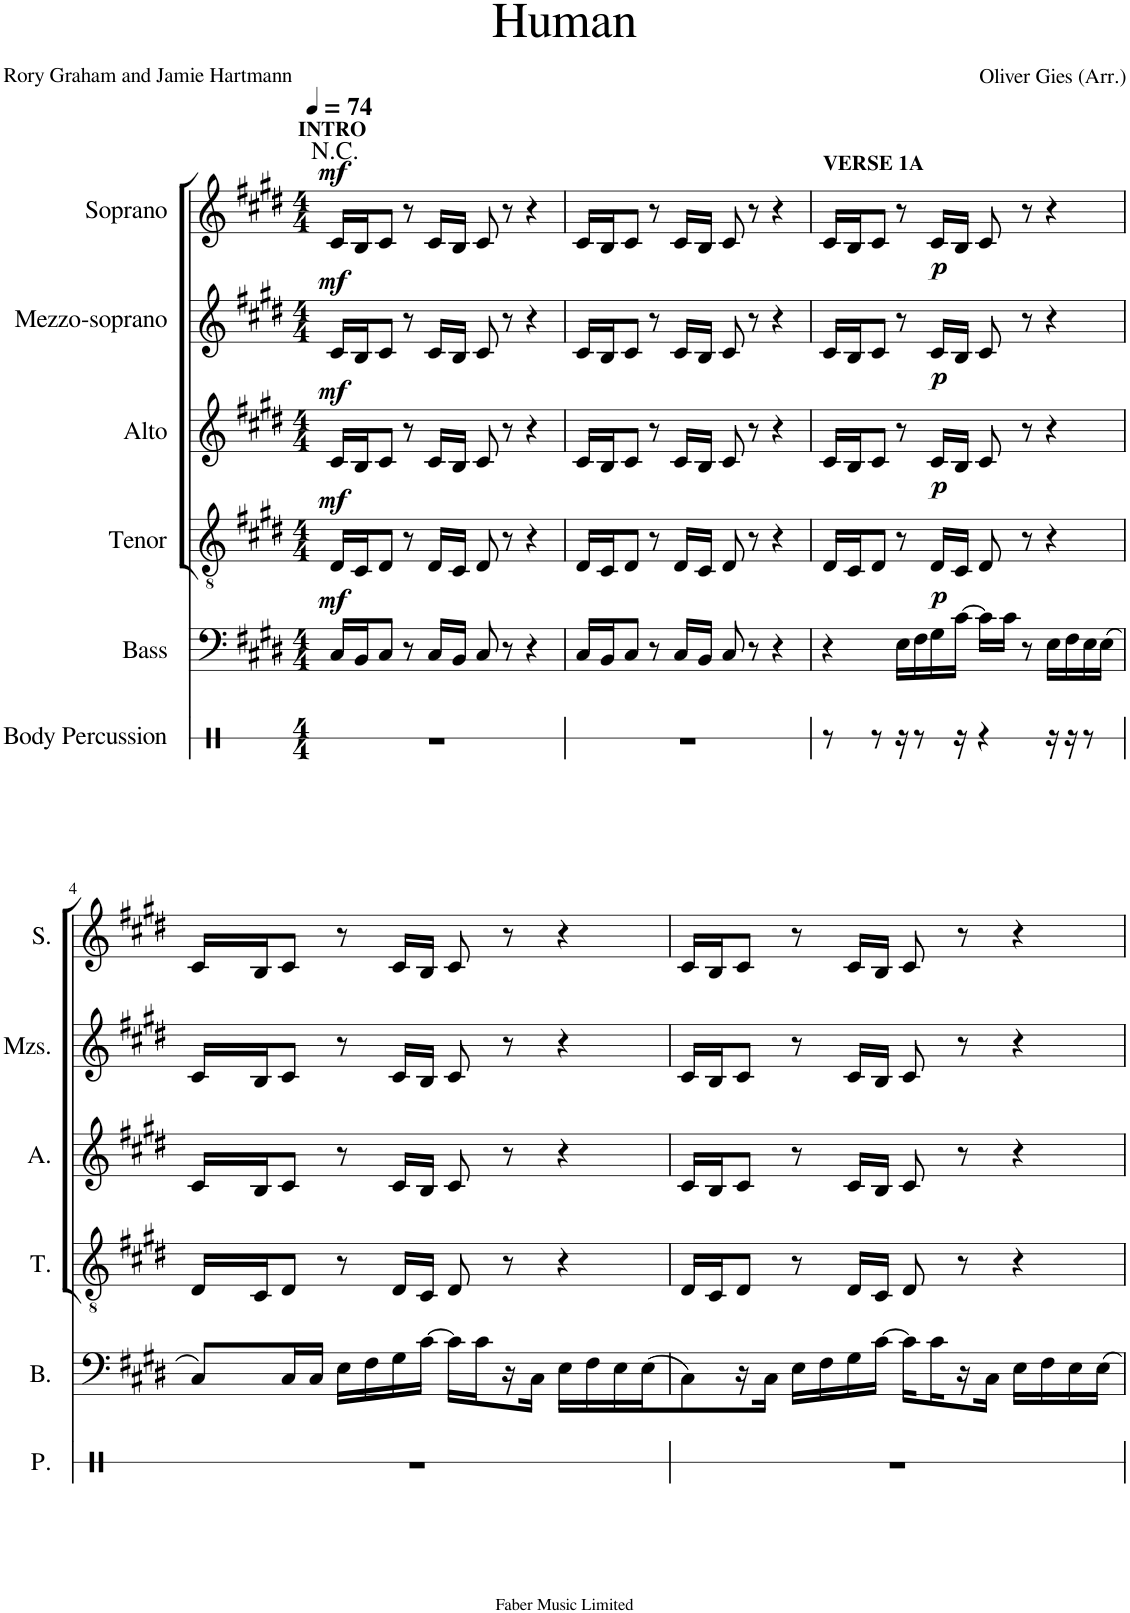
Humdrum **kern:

**kern	**kern	**dynam	**kern	**dynam	**kern	**dynam	**kern	**dynam	**kern	**dynam	**harte
*part6	*part5	*part5	*part4	*part4	*part3	*part3	*part2	*part2	*part1	*part1	*part1
*staff6	*staff5	*staff5	*staff4	*staff4	*staff3	*staff3	*staff2	*staff2	*staff1	*staff1	*
*I"Body Percussion	*I"Bass	*	*I"Tenor	*	*I"Alto	*	*I"Mezzo-soprano	*	*I"Soprano	*	*
*I'P.	*I'B.	*	*I'T.	*	*I'A.	*	*I'Mzs.	*	*I'S.	*	*
*stria1	*	*	*	*	*	*	*	*	*	*	*
*clefX	*clefF4	*	*clefGv2	*	*clefG2	*	*clefG2	*	*clefG2	*	*
*k[]	*k[f#c#g#d#]	*	*k[f#c#g#d#]	*	*k[f#c#g#d#]	*	*k[f#c#g#d#]	*	*k[f#c#g#d#]	*	*
*M4/4	*M4/4	*	*M4/4	*	*M4/4	*	*M4/4	*	*M4/4	*	*
*MM74	*MM74	*	*MM74	*	*MM74	*	*MM74	*	*MM74	*	*
=1	=1	=1	=1	=1	=1	=1	=1	=1	=1	=1	=1
!	!	!	!	!	!	!	!	!	!LO:TX:a:B:t=INTRO	!	!
!	!	!LO:DY:a	!	!LO:DY:a	!	!LO:DY:a	!	!LO:DY:a	!	!LO:DY:a	!LO:H:kt=N.C.
1r	16C#/LL	mf	16D#/LL	mf	16c#/LL	mf	16c#/LL	mf	16c#/LL	mf	N
.	16BB/J	.	16C#/J	.	16B/J	.	16B/J	.	16B/J	.	.
.	8C#/J	.	8D#/J	.	8c#/J	.	8c#/J	.	8c#/J	.	.
.	8r	.	8r	.	8r	.	8r	.	8r	.	.
.	16C#/LL	.	16D#/LL	.	16c#/LL	.	16c#/LL	.	16c#/LL	.	.
.	16BB/JJ	.	16C#/JJ	.	16B/JJ	.	16B/JJ	.	16B/JJ	.	.
.	8C#/	.	8D#/	.	8c#/	.	8c#/	.	8c#/	.	.
.	8r	.	8r	.	8r	.	8r	.	8r	.	.
.	4r	.	4r	.	4r	.	4r	.	4r	.	.
=2	=2	=2	=2	=2	=2	=2	=2	=2	=2	=2	=2
1r	16C#/LL	.	16D#/LL	.	16c#/LL	.	16c#/LL	.	16c#/LL	.	.
.	16BB/J	.	16C#/J	.	16B/J	.	16B/J	.	16B/J	.	.
.	8C#/J	.	8D#/J	.	8c#/J	.	8c#/J	.	8c#/J	.	.
.	8r	.	8r	.	8r	.	8r	.	8r	.	.
.	16C#/LL	.	16D#/LL	.	16c#/LL	.	16c#/LL	.	16c#/LL	.	.
.	16BB/JJ	.	16C#/JJ	.	16B/JJ	.	16B/JJ	.	16B/JJ	.	.
.	8C#/	.	8D#/	.	8c#/	.	8c#/	.	8c#/	.	.
.	8r	.	8r	.	8r	.	8r	.	8r	.	.
.	4r	.	4r	.	4r	.	4r	.	4r	.	.
=3	=3	=3	=3	=3	=3	=3	=3	=3	=3	=3	=3
!	!	!	!	!	!	!	!	!	!LO:TX:a:B:t=VERSE 1A	!	!
8r	4r	.	16D#/LL	.	16c#/LL	.	16c#/LL	.	16c#/LL	.	.
.	.	.	16C#/J	.	16B/J	.	16B/J	.	16B/J	.	.
8r	.	.	8D#/J	.	8c#/J	.	8c#/J	.	8c#/J	.	.
16r	16E\LL	.	8r	.	8r	.	8r	.	8r	.	.
8r	16F#\	.	.	.	.	.	.	.	.	.	.
!	!	!	!	!LO:DY:b	!	!LO:DY:b	!	!LO:DY:b	!	!LO:DY:b	!
.	16G#\	.	16D#/LL	p	16c#/LL	p	16c#/LL	p	16c#/LL	p	.
16r	[16c#\JJ	.	16C#/JJ	.	16B/JJ	.	16B/JJ	.	16B/JJ	.	.
4r	16c#\LL]	.	8D#/	.	8c#/	.	8c#/	.	8c#/	.	.
.	16c#\JJ	.	.	.	.	.	.	.	.	.	.
.	8r	.	8r	.	8r	.	8r	.	8r	.	.
16r	16E\LL	.	4r	.	4r	.	4r	.	4r	.	.
16r	16F#\	.	.	.	.	.	.	.	.	.	.
8r	16E\	.	.	.	.	.	.	.	.	.	.
.	(16E\JJ	.	.	.	.	.	.	.	.	.	.
!!LO:LB:g=z
=4	=4	=4	=4	=4	=4	=4	=4	=4	=4	=4	=4
1r	8C#/L)	.	16D#/LL	.	16c#/LL	.	16c#/LL	.	16c#/LL	.	.
.	.	.	16C#/J	.	16B/J	.	16B/J	.	16B/J	.	.
.	16C#/L	.	8D#/J	.	8c#/J	.	8c#/J	.	8c#/J	.	.
.	16C#/JJ	.	.	.	.	.	.	.	.	.	.
.	16E\LL	.	8r	.	8r	.	8r	.	8r	.	.
.	16F#\	.	.	.	.	.	.	.	.	.	.
.	16G#\	.	16D#/LL	.	16c#/LL	.	16c#/LL	.	16c#/LL	.	.
.	[16c#\JJ	.	16C#/JJ	.	16B/JJ	.	16B/JJ	.	16B/JJ	.	.
.	16c#\LL]	.	8D#/	.	8c#/	.	8c#/	.	8c#/	.	.
.	16c#\J	.	.	.	.	.	.	.	.	.	.
.	16r	.	8r	.	8r	.	8r	.	8r	.	.
.	16C#\JL	.	.	.	.	.	.	.	.	.	.
.	16E\LL	.	4r	.	4r	.	4r	.	4r	.	.
.	16F#\	.	.	.	.	.	.	.	.	.	.
.	16E\	.	.	.	.	.	.	.	.	.	.
.	(16E\J	.	.	.	.	.	.	.	.	.	.
=5	=5	=5	=5	=5	=5	=5	=5	=5	=5	=5	=5
1r	8C#\)	.	16D#/LL	.	16c#/LL	.	16c#/LL	.	16c#/LL	.	.
.	.	.	16C#/J	.	16B/J	.	16B/J	.	16B/J	.	.
.	16r	.	8D#/J	.	8c#/J	.	8c#/J	.	8c#/J	.	.
.	16C#\JL	.	.	.	.	.	.	.	.	.	.
.	16E\LL	.	8r	.	8r	.	8r	.	8r	.	.
.	16F#\	.	.	.	.	.	.	.	.	.	.
.	16G#\	.	16D#/LL	.	16c#/LL	.	16c#/LL	.	16c#/LL	.	.
.	[16c#\JJ	.	16C#/JJ	.	16B/JJ	.	16B/JJ	.	16B/JJ	.	.
.	16c#\LL]	.	8D#/	.	8c#/	.	8c#/	.	8c#/	.	.
.	16c#\L	.	.	.	.	.	.	.	.	.	.
.	16r	.	8r	.	8r	.	8r	.	8r	.	.
.	16C#\JL	.	.	.	.	.	.	.	.	.	.
.	16E\LL	.	4r	.	4r	.	4r	.	4r	.	.
.	16F#\	.	.	.	.	.	.	.	.	.	.
.	16E\	.	.	.	.	.	.	.	.	.	.
.	16E\JJ	.	.	.	.	.	.	.	.	.	.
=	=	=	=	=	=	=	=	=	=	=	=
*-	*-	*-	*-	*-	*-	*-	*-	*-	*-	*-	*-
